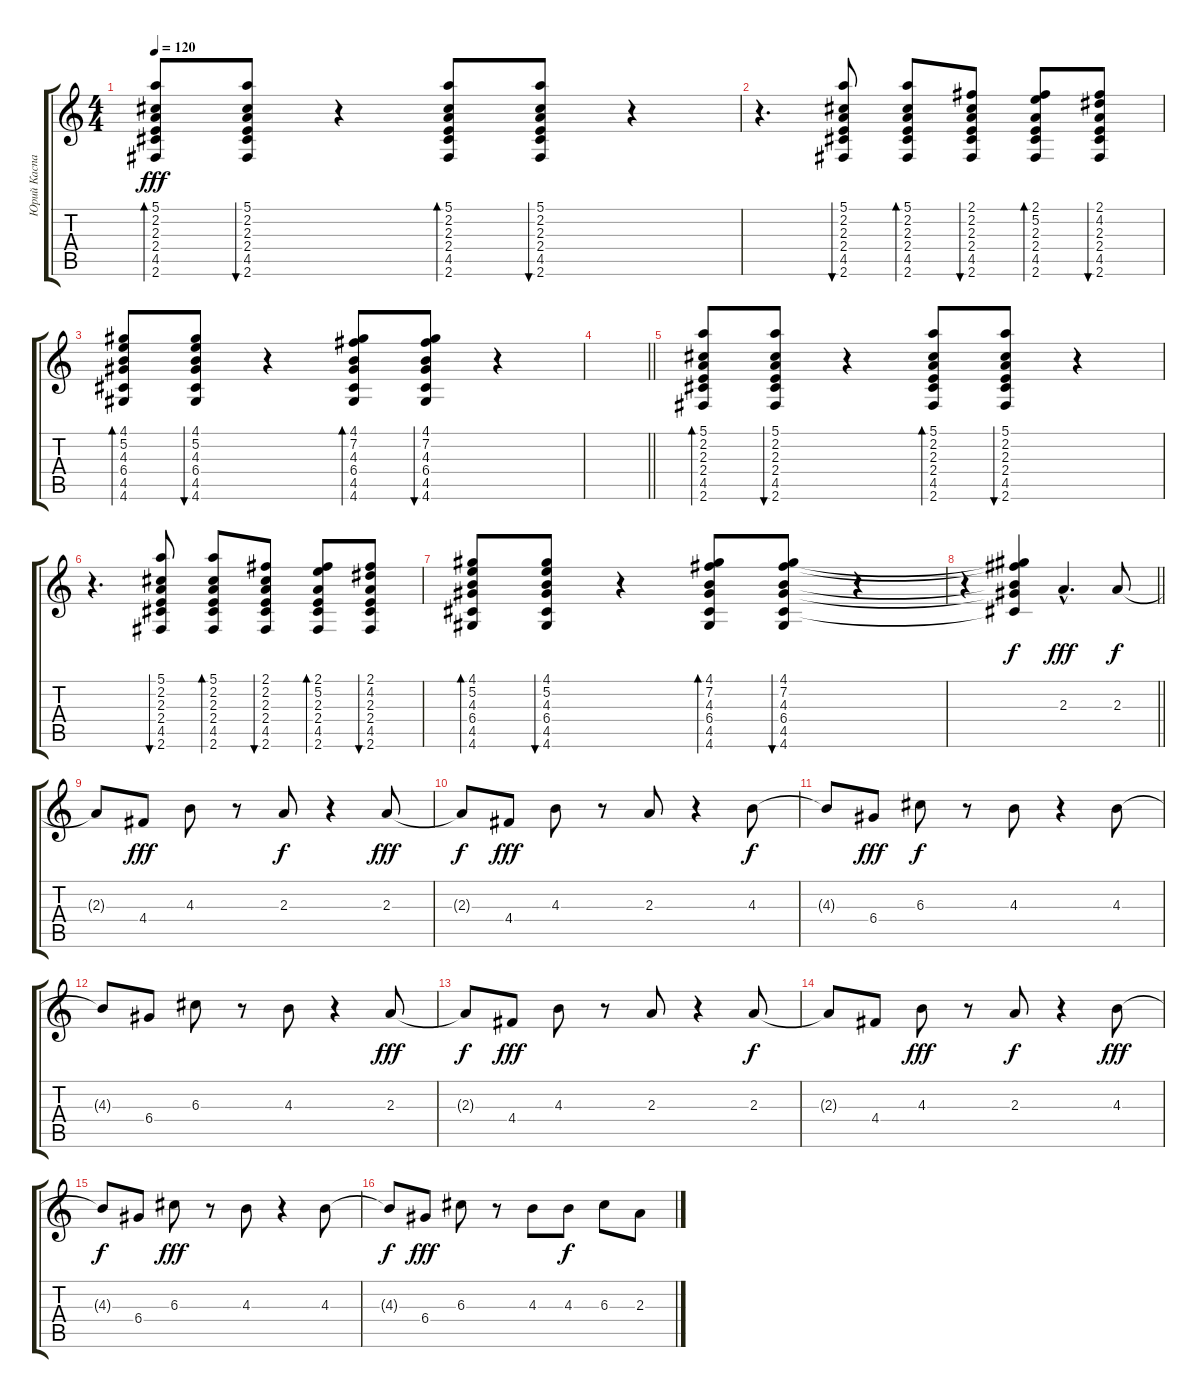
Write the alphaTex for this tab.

\track ("Юрий Каспарян" "Юрий Каспа") {instrument electricguitarclean}
\staff {score tabs}
\tuning (E4 B3 G3 D3 A2 E2) {hide}
\ts (4 4)
\tempo 120
\clef g2
\ks c
(5.1 2.2 2.3 2.4 4.5 2.6).8{bd 60 dy fff} (5.1 2.2 2.3 2.4 4.5 2.6).8{bu 60} r.4 (5.1 2.2 2.3 2.4 4.5 2.6).8{bd 60} (5.1 2.2 2.3 2.4 4.5 2.6).8{bu 60} r.4 |
r.4{d} (5.1 2.2 2.3 2.4 4.5 2.6).8{bu 60} (5.1 2.2 2.3 2.4 4.5 2.6).8{bd 60} (2.1 2.2 2.3 2.4 4.5 2.6).8{bu 60} (2.1 5.2 2.3 2.4 4.5 2.6).8{bd 60} (2.1 4.2 2.3 2.4 4.5 2.6).8{bu 60} |
(4.1 5.2 4.3 6.4 4.5 4.6).8{bd 60} (4.1 5.2 4.3 6.4 4.5 4.6).8{bu 60} r.4 (4.1 7.2 4.3 6.4 4.5 4.6).8{bd 60} (4.1 7.2 4.3 6.4 4.5 4.6).8{bu 60} r.4 |
\barLineRight lightlight
|
(5.1 2.2 2.3 2.4 4.5 2.6).8{bd 60} (5.1 2.2 2.3 2.4 4.5 2.6).8{bu 60} r.4 (5.1 2.2 2.3 2.4 4.5 2.6).8{bd 60} (5.1 2.2 2.3 2.4 4.5 2.6).8{bu 60} r.4 |
r.4{d} (5.1 2.2 2.3 2.4 4.5 2.6).8{bu 60} (5.1 2.2 2.3 2.4 4.5 2.6).8{bd 60} (2.1 2.2 2.3 2.4 4.5 2.6).8{bu 60} (2.1 5.2 2.3 2.4 4.5 2.6).8{bd 60} (2.1 4.2 2.3 2.4 4.5 2.6).8{bu 60} |
(4.1 5.2 4.3 6.4 4.5 4.6).8{bd 60} (4.1 5.2 4.3 6.4 4.5 4.6).8{bu 60} r.4 (4.1 7.2 4.3 6.4 4.5 4.6).8{bd 60} (4.1 7.2 4.3 6.4 4.5 4.6).8{bu 60} r.4 |
\barLineRight lightlight
r.4 (4.1{t} 7.2{t} 4.3{t} 6.4{t} 4.5{t}).4{dy f} 2.3{hac}.4{d dy fff} 2.3.8{dy f} |
2.3{t}.8 4.4.8{dy fff} 4.3.8 r.8 2.3.8{dy f} r.4 2.3.8{dy fff} |
2.3{t}.8{dy f} 4.4.8{dy fff} 4.3.8 r.8 2.3.8 r.4 4.3.8{dy f} |
4.3{t}.8 6.4.8{dy fff} 6.3.8{dy f} r.8 4.3.8 r.4 4.3.8 |
4.3{t}.8 6.4.8 6.3.8 r.8 4.3.8 r.4 2.3.8{dy fff} |
2.3{t}.8{dy f} 4.4.8{dy fff} 4.3.8 r.8 2.3.8 r.4 2.3.8{dy f} |
2.3{t}.8 4.4.8 4.3.8{dy fff} r.8 2.3.8{dy f} r.4 4.3.8{dy fff} |
4.3{t}.8{dy f} 6.4.8 6.3.8{dy fff} r.8 4.3.8 r.4 4.3.8 |
4.3{t}.8{dy f} 6.4.8{dy fff} 6.3.8 r.8 4.3.8 4.3.8{dy f} 6.3.8 2.3.8
